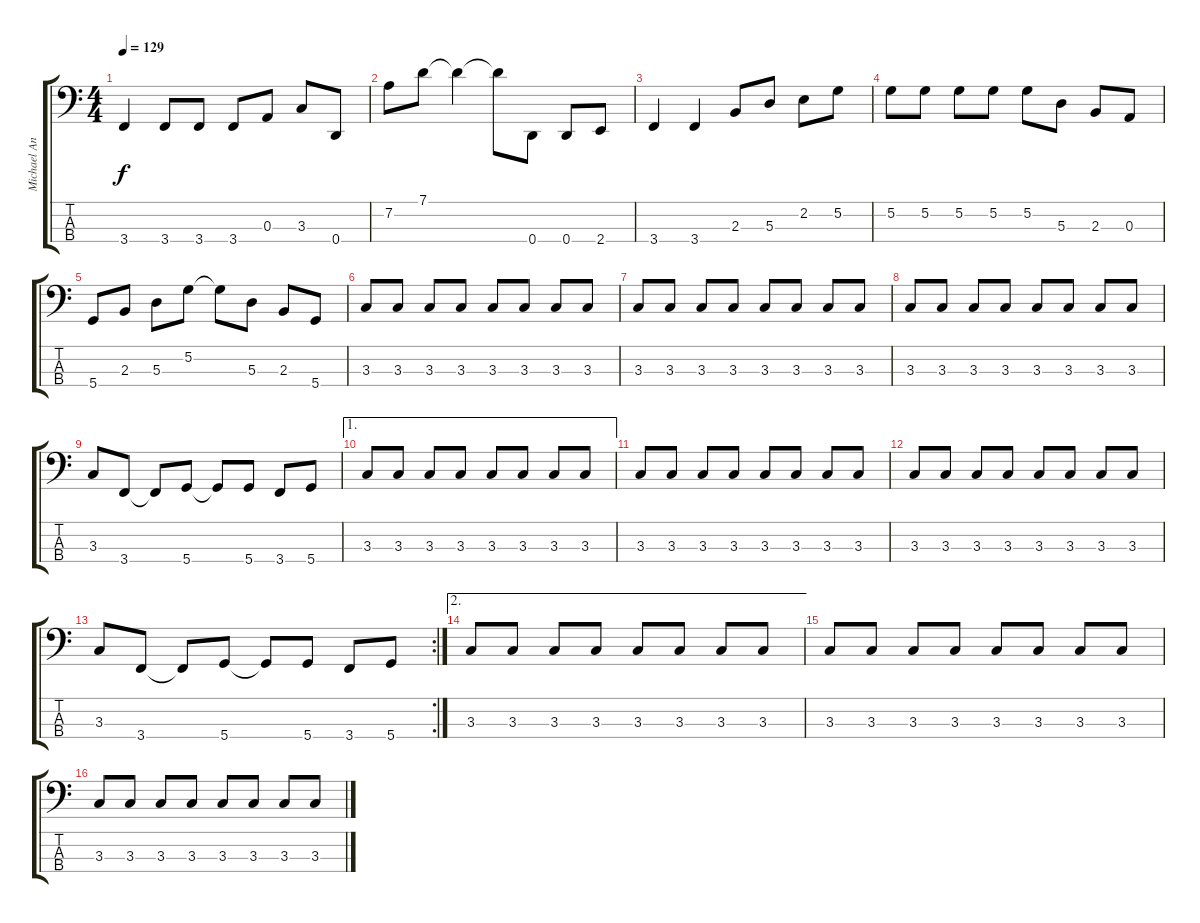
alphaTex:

\track ("Michael Anthony" "Michael An") {instrument electricbasspick}
\staff {score tabs}
\tuning (G2 D2 A1 D1) {hide}
\ts (4 4)
\tempo 129
\clef f4
\ks c
3.4.4{dy f} 3.4.8 3.4.8 3.4.8 0.3.8 3.3.8 0.4.8 |
7.2.8 7.1.8 7.1{t}.4 7.1{t}.8 0.4.8 0.4.8 2.4.8 |
3.4.4 3.4.4 2.3.8 5.3.8 2.2.8 5.2.8 |
5.2.8 5.2.8 5.2.8 5.2.8 5.2.8 5.3.8 2.3.8 0.3.8 |
5.4.8 2.3.8 5.3.8 5.2.8 5.2{t}.8 5.3.8 2.3.8 5.4.8 |
3.3.8 3.3.8 3.3.8 3.3.8 3.3.8 3.3.8 3.3.8 3.3.8 |
3.3.8 3.3.8 3.3.8 3.3.8 3.3.8 3.3.8 3.3.8 3.3.8 |
3.3.8 3.3.8 3.3.8 3.3.8 3.3.8 3.3.8 3.3.8 3.3.8 |
3.3.8 3.4.8 3.4{t}.8 5.4.8 5.4{t}.8 5.4.8 3.4.8 5.4.8 |
\ae 1
3.3.8 3.3.8 3.3.8 3.3.8 3.3.8 3.3.8 3.3.8 3.3.8 |
3.3.8 3.3.8 3.3.8 3.3.8 3.3.8 3.3.8 3.3.8 3.3.8 |
3.3.8 3.3.8 3.3.8 3.3.8 3.3.8 3.3.8 3.3.8 3.3.8 |
\rc 2
3.3.8 3.4.8 3.4{t}.8 5.4.8 5.4{t}.8 5.4.8 3.4.8 5.4.8 |
\ae 2
3.3.8 3.3.8 3.3.8 3.3.8 3.3.8 3.3.8 3.3.8 3.3.8 |
3.3.8 3.3.8 3.3.8 3.3.8 3.3.8 3.3.8 3.3.8 3.3.8 |
3.3.8 3.3.8 3.3.8 3.3.8 3.3.8 3.3.8 3.3.8 3.3.8
